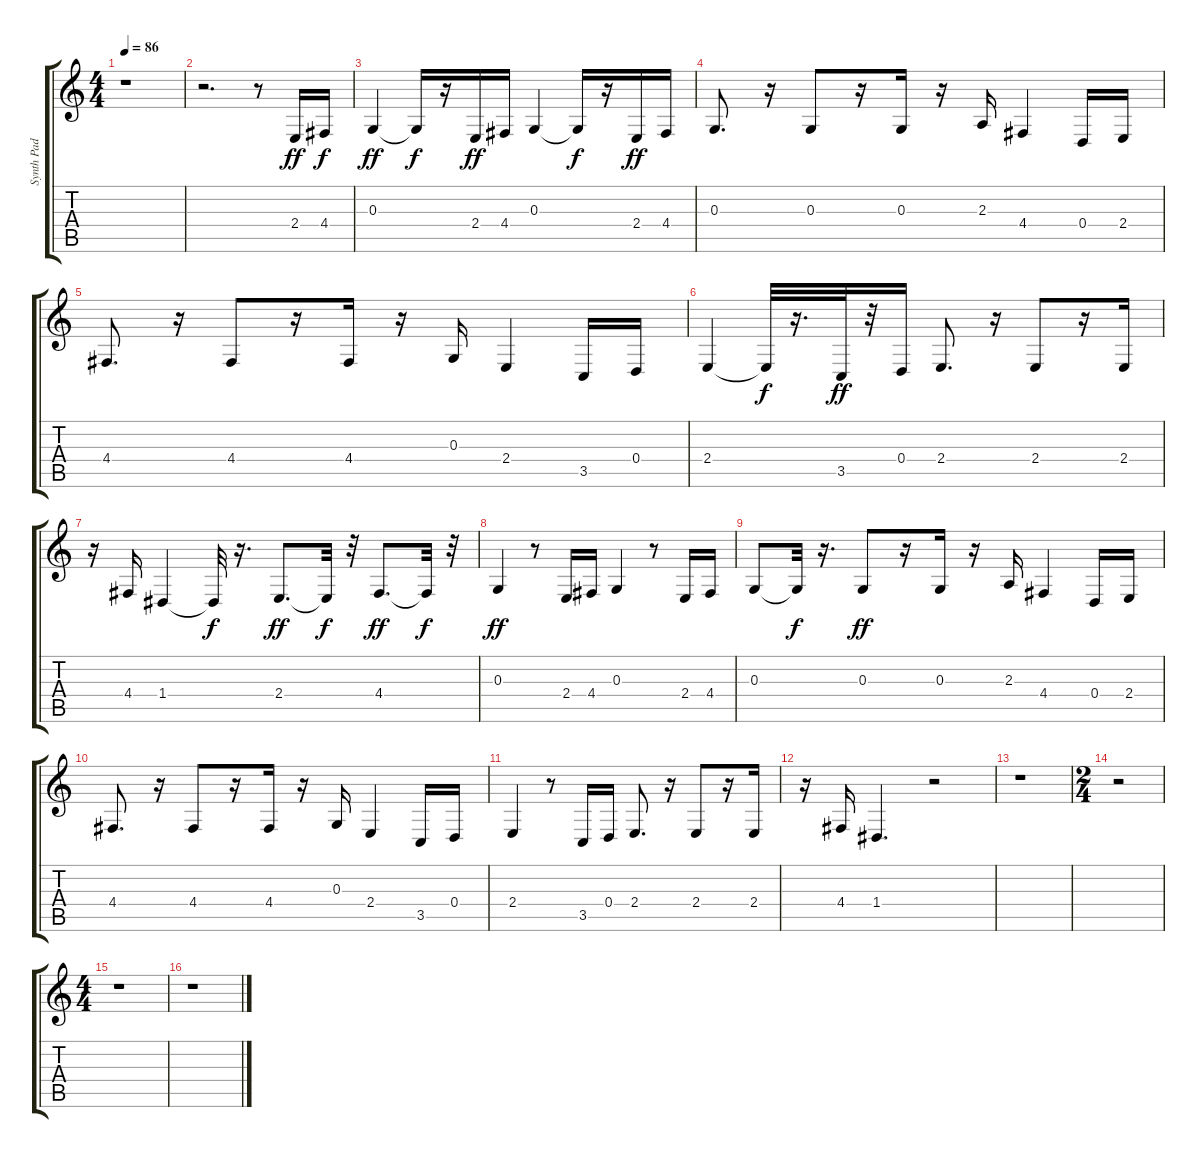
\track ("Synth Pad" "Synth Pad") {instrument pad3polysynth}
\staff {score tabs}
\tuning (E4 B3 G3 D3 A2 E2) {hide}
\ts (4 4)
\tempo 86
\clef g2
\ks c
r.1{dy ff} |
r.2{d} r.8 2.4.16 4.4.16{dy f} |
0.3.4{dy ff} 0.3{t}.16{dy f} r.16 2.4.16{dy ff} 4.4.16 0.3.4 0.3{t}.16{dy f} r.16 2.4.16{dy ff} 4.4.16 |
0.3.8{d} r.16 0.3.8 r.16 0.3.16 r.16 2.3.16 4.4.4 0.4.16 2.4.16 |
4.4.8{d} r.16 4.4.8 r.16 4.4.16 r.16 0.3.16 2.4.4 3.5.16 0.4.16 |
2.4.4 2.4{t}.32{dy f} r.16{d} 3.5.32{dy ff} r.32 0.4.16 2.4.8{d} r.16 2.4.8 r.16 2.4.16 |
r.16 4.4.16 1.4.4 1.4{t}.32{dy f} r.16{d} 2.4.8{d dy ff} 2.4{t}.32{dy f} r.32 4.4.8{d dy ff} 4.4{t}.32{dy f} r.32 |
0.3.4{dy ff} r.8 2.4.16 4.4.16 0.3.4 r.8 2.4.16 4.4.16 |
0.3.8 0.3{t}.32{dy f} r.16{d} 0.3.8{dy ff} r.16 0.3.16 r.16 2.3.16 4.4.4 0.4.16 2.4.16 |
4.4.8{d} r.16 4.4.8 r.16 4.4.16 r.16 0.3.16 2.4.4 3.5.16 0.4.16 |
2.4.4 r.8 3.5.16 0.4.16 2.4.8{d} r.16 2.4.8 r.16 2.4.16 |
r.16 4.4.16 1.4.4{d} r.2 |
r.1 |
\ts (2 4)
r.2 |
\ts (4 4)
r.1 |
r.1
